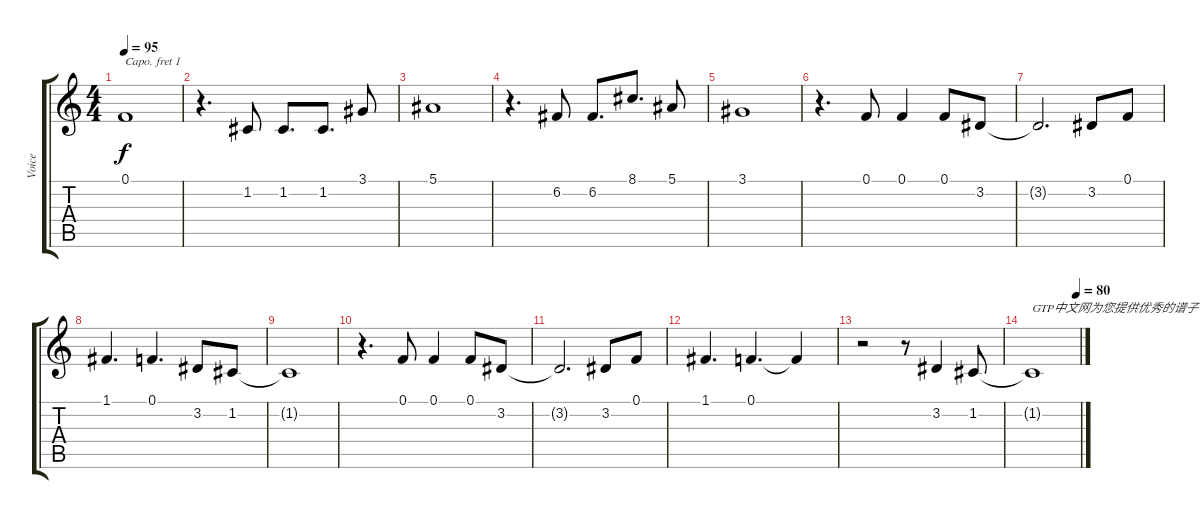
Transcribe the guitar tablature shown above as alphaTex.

\track ("Voice" "Voice") {instrument ocarina}
\staff {score tabs}
\capo 1
\tuning (E4 B3 G3 D3 A2 E2) {hide}
\ts (4 4)
\tempo 95
\clef g2
\ks c
0.1{t}.1{dy f} |
r.4{d} 1.2.8 1.2.8{d} 1.2.8{d} 3.1.8 |
5.1.1 |
r.4{d} 6.2.8 6.2.8{d} 8.1.8{d} 5.1.8 |
3.1.1 |
r.4{d} 0.1.8 0.1.4 0.1.8 3.2.8 |
3.2{t}.2{d} 3.2.8 0.1.8 |
1.1.4{d} 0.1.4{d} 3.2.8 1.2.8 |
1.2{t}.1 |
r.4{d} 0.1.8 0.1.4 0.1.8 3.2.8 |
3.2{t}.2{d} 3.2.8 0.1.8 |
1.1.4{d} 0.1.4{d} 0.1{t}.4 |
r.2 r.8 3.2.4 1.2.8 |
\tempo (80 0.9375)
1.2{t}.1{txt "GTP中文网为您提供优秀的谱子"}
